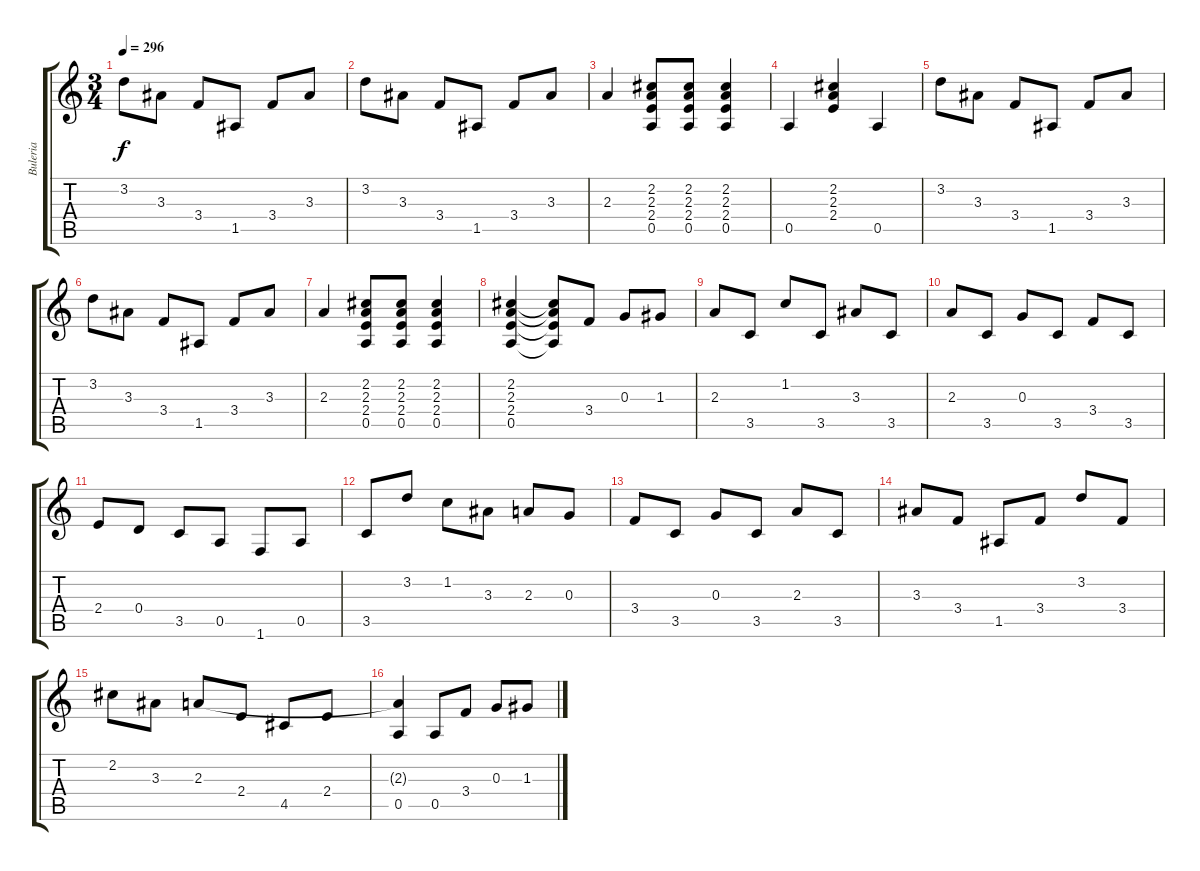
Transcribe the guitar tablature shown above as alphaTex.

\track ("Buleria" "Buleria") {instrument acousticguitarnylon}
\staff {score tabs}
\tuning (E4 B3 G3 D3 A2 E2) {hide}
\ts (3 4)
\tempo 296
\clef g2
\ks c
3.2.8{dy f} 3.3.8 3.4.8 1.5.8 3.4.8 3.3.8 |
3.2.8 3.3.8 3.4.8 1.5.8 3.4.8 3.3.8 |
2.3.4 (2.2 2.3 2.4 0.5).8 (2.2 2.3 2.4 0.5).8 (2.2 2.3 2.4 0.5).4 |
0.5.4 (2.2 2.3 2.4).4 0.5.4 |
3.2.8 3.3.8 3.4.8 1.5.8 3.4.8 3.3.8 |
3.2.8 3.3.8 3.4.8 1.5.8 3.4.8 3.3.8 |
2.3.4 (2.2 2.3 2.4 0.5).8 (2.2 2.3 2.4 0.5).8 (2.2 2.3 2.4 0.5).4 |
(2.2 2.3 2.4 0.5).4 (2.2{t} 2.3{t} 2.4{t} 0.5{t}).8 3.4.8 0.3.8 1.3.8 |
2.3.8 3.5.8 1.2.8 3.5.8 3.3.8 3.5.8 |
2.3.8 3.5.8 0.3.8 3.5.8 3.4.8 3.5.8 |
2.4.8 0.4.8 3.5.8 0.5.8 1.6.8 0.5.8 |
3.5.8 3.2.8 1.2.8 3.3.8 2.3.8 0.3.8 |
3.4.8 3.5.8 0.3.8 3.5.8 2.3.8 3.5.8 |
3.3.8 3.4.8 1.5.8 3.4.8 3.2.8 3.4.8 |
2.2.8 3.3.8 2.3.8 2.4.8 4.5.8 2.4.8 |
(2.3{t} 0.5).4 0.5.8 3.4.8 0.3.8 1.3.8
